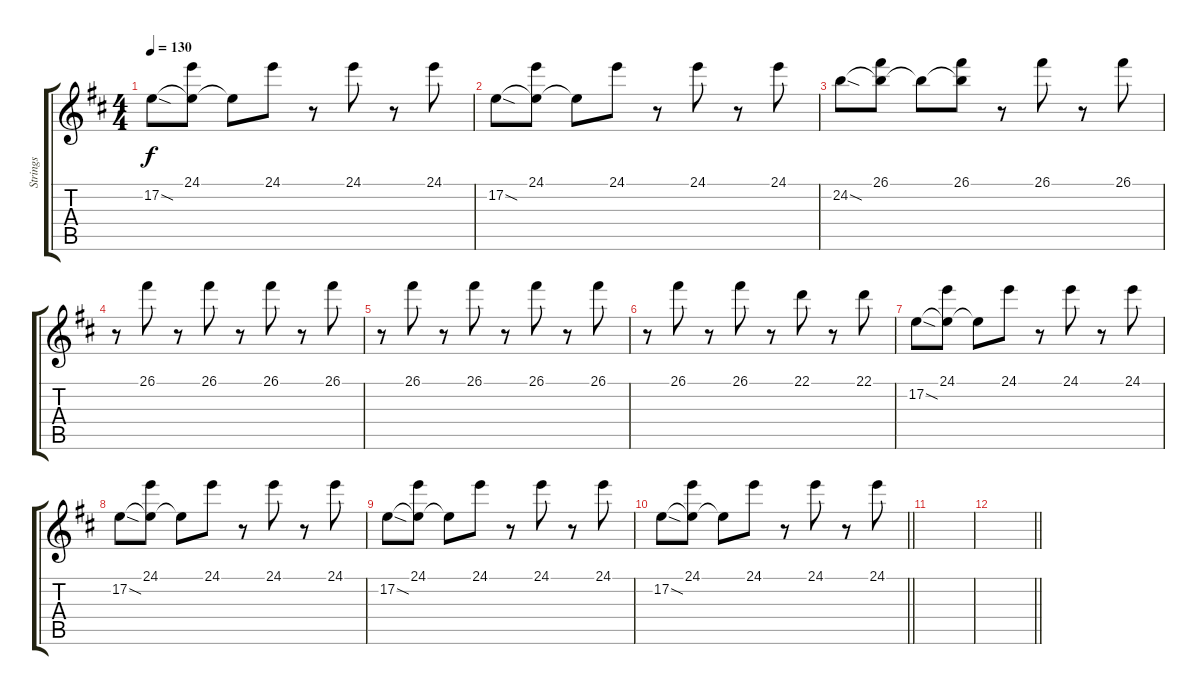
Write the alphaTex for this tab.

\track ("Strings" "Strings") {instrument stringensemble1}
\staff {score tabs}
\tuning (E4 B3 G3 D3 A2 E2) {hide}
\ts (4 4)
\tempo 130
\clef g2
\ks d
17.2{sod}.8{dy f} (24.1 17.2{t}).8 17.2{t}.8 24.1.8 r.8 24.1.8 r.8 24.1.8 |
17.2{sod}.8 (24.1 17.2{t}).8 17.2{t}.8 24.1.8 r.8 24.1.8 r.8 24.1.8 |
24.2{sod}.8 (26.1 24.2{t}).8 24.2{t}.8 (26.1 24.2{t}).8 r.8 26.1.8 r.8 26.1.8 |
r.8 26.1.8 r.8 26.1.8 r.8 26.1.8 r.8 26.1.8 |
r.8 26.1.8 r.8 26.1.8 r.8 26.1.8 r.8 26.1.8 |
r.8 26.1.8 r.8 26.1.8 r.8 22.1.8 r.8 22.1.8 |
17.2{sod}.8 (24.1 17.2{t}).8 17.2{t}.8 24.1.8 r.8 24.1.8 r.8 24.1.8 |
17.2{sod}.8 (24.1 17.2{t}).8 17.2{t}.8 24.1.8 r.8 24.1.8 r.8 24.1.8 |
17.2{sod}.8 (24.1 17.2{t}).8 17.2{t}.8 24.1.8 r.8 24.1.8 r.8 24.1.8 |
\barLineRight lightlight
17.2{sod}.8 (24.1 17.2{t}).8 17.2{t}.8 24.1.8 r.8 24.1.8 r.8 24.1.8 |
|
\barLineRight lightlight
